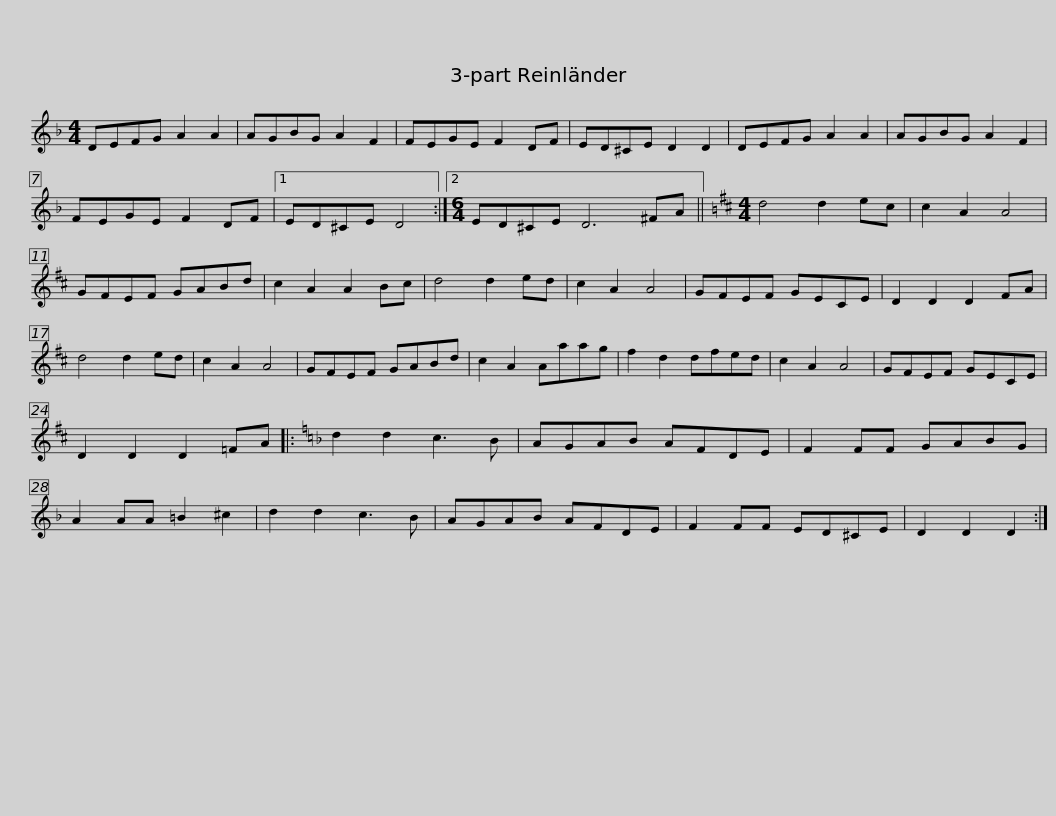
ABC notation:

X:1
L:1/8
M:4/4
I:linebreak $
K:Dmin
V:1 treble
V:1
 DEFG A2 A2 | AGBG A2 F2 | FEGE F2 DF | ED^CE D2 D2 | DEFG A2 A2 | %5
 AGBG A2 F2 |$ FEGE F2 DF |1 ED^CE D4 :|2[M:6/4] ED^CE D6 ^FA ||[K:D][M:4/4] d4 d2 ec | %10
 c2 A2 A4 | GFEF GABd |$ c2 A2 A2 Bc | d4 d2 ed | c2 A2 A4 | %15
 GFEF GECE | D2 D2 D2 FA | d4 d2 ed | c2 A2 A4 | GFEF GABd |$ %20
 c2 A2 Aaag | f2 d2 dfed | c2 A2 A4 | GFEF GECE | D2 D2 D2 =FA |: %25
[K:Dmin] d2 d2 c3 B | AGAB AFDE |$ F2 FF GABG | A2 AA =B2 ^c2 | d2 d2 c3 B | %30
 AGAB AFDE | F2 FF ED^CE | D2 D2 D2 :| %33
